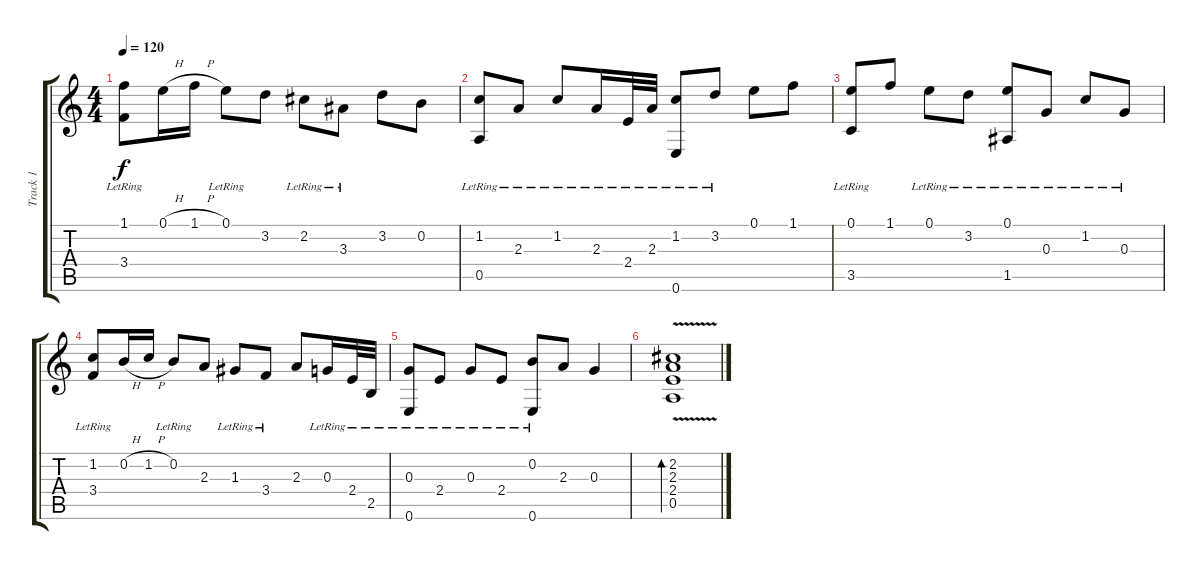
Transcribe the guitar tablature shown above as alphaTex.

\track ("Track 1" "Track 1") {instrument acousticguitarsteel}
\staff {score tabs}
\tuning (E4 B3 G3 D3 A2 E2) {hide}
\ts (4 4)
\tempo 120
\clef g2
\ks c
(1.1 3.4{lr}).8{dy f} 0.1{h}.16 1.1{h}.16 0.1{lr}.8 3.2.8 2.2{lr}.8 3.3{lr}.8 3.2.8 0.2.8 |
(1.2{lr} 0.5{lr}).8 2.3{lr}.8 1.2{lr}.8 2.3{lr}.16 2.4{lr}.32 2.3{lr}.32 (1.2 0.6{lr}).8 3.2{lr}.8 0.1.8 1.1.8 |
(0.1 3.5{lr}).8 1.1.8 0.1{lr}.8 3.2{lr}.8 (0.1{lr} 1.5{lr}).8 0.3{lr}.8 1.2{lr}.8 0.3{lr}.8 |
(1.2 3.4{lr}).8 0.2{h}.16 1.2{h}.16 0.2{lr}.8 2.3.8 1.3{lr}.8 3.4{lr}.8 2.3.8 0.3{lr}.16 2.4{lr}.32 2.5{lr}.32 |
(0.3{lr} 0.6{lr}).8 2.4{lr}.8 0.3{lr}.8 2.4{lr}.8 (0.2{lr} 0.6{lr}).8 2.3.8 0.3.4 |
(2.2{v} 2.3{v} 2.4{v} 0.5{v}).1{bd 240}
